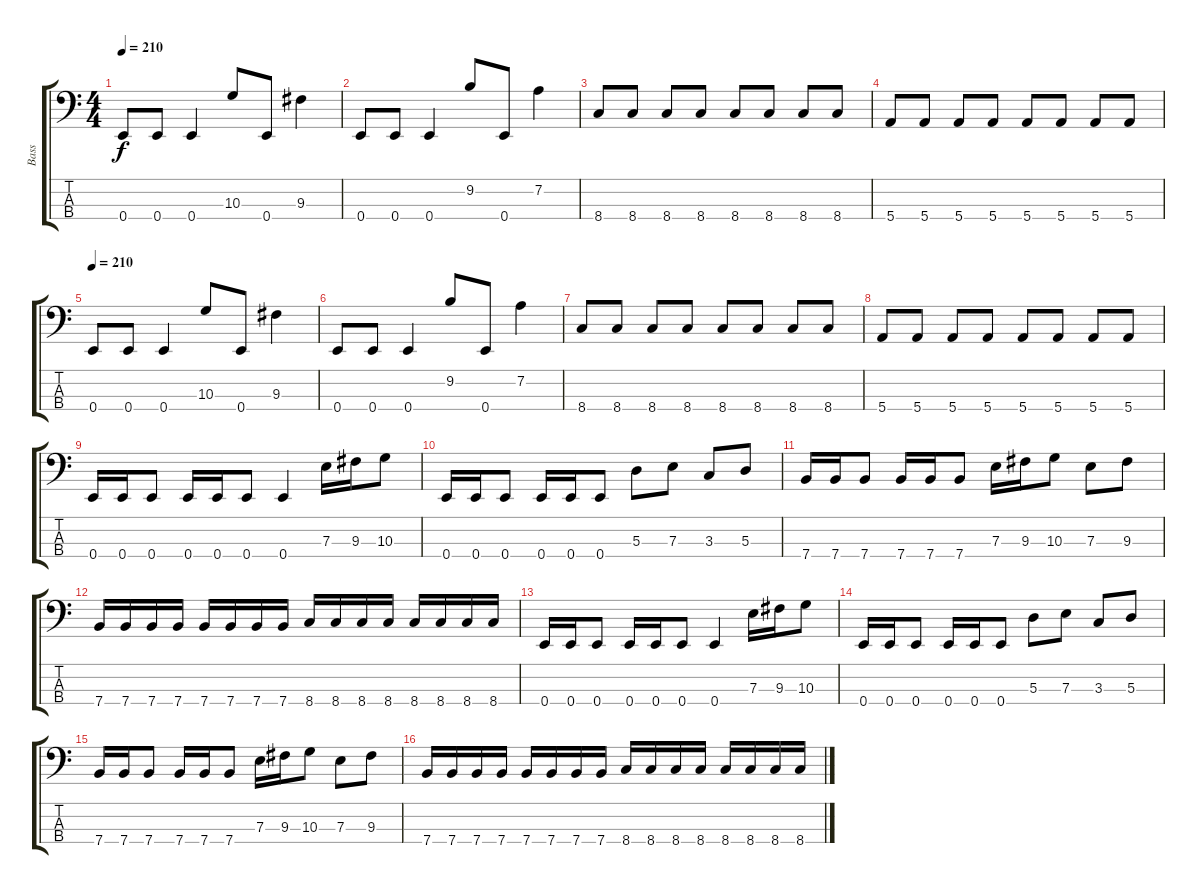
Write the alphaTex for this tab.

\track ("Bass" "Bass") {instrument electricbassfinger}
\staff {score tabs}
\tuning (G2 D2 A1 E1) {hide}
\ts (4 4)
\tempo 210
\clef f4
\ks c
0.4.8{dy f} 0.4.8 0.4.4 10.3.8 0.4.8 9.3.4 |
0.4.8 0.4.8 0.4.4 9.2.8 0.4.8 7.2.4 |
8.4.8 8.4.8 8.4.8 8.4.8 8.4.8 8.4.8 8.4.8 8.4.8 |
5.4.8 5.4.8 5.4.8 5.4.8 5.4.8 5.4.8 5.4.8 5.4.8 |
\tempo 210
0.4.8 0.4.8 0.4.4 10.3.8 0.4.8 9.3.4 |
0.4.8 0.4.8 0.4.4 9.2.8 0.4.8 7.2.4 |
8.4.8 8.4.8 8.4.8 8.4.8 8.4.8 8.4.8 8.4.8 8.4.8 |
5.4.8 5.4.8 5.4.8 5.4.8 5.4.8 5.4.8 5.4.8 5.4.8 |
0.4.16 0.4.16 0.4.8 0.4.16 0.4.16 0.4.8 0.4.4 7.3.16 9.3.16 10.3.8 |
0.4.16 0.4.16 0.4.8 0.4.16 0.4.16 0.4.8 5.3.8 7.3.8 3.3.8 5.3.8 |
7.4.16 7.4.16 7.4.8 7.4.16 7.4.16 7.4.8 7.3.16 9.3.16 10.3.8 7.3.8 9.3.8 |
7.4.16 7.4.16 7.4.16 7.4.16 7.4.16 7.4.16 7.4.16 7.4.16 8.4.16 8.4.16 8.4.16 8.4.16 8.4.16 8.4.16 8.4.16 8.4.16 |
0.4.16 0.4.16 0.4.8 0.4.16 0.4.16 0.4.8 0.4.4 7.3.16 9.3.16 10.3.8 |
0.4.16 0.4.16 0.4.8 0.4.16 0.4.16 0.4.8 5.3.8 7.3.8 3.3.8 5.3.8 |
7.4.16 7.4.16 7.4.8 7.4.16 7.4.16 7.4.8 7.3.16 9.3.16 10.3.8 7.3.8 9.3.8 |
7.4.16 7.4.16 7.4.16 7.4.16 7.4.16 7.4.16 7.4.16 7.4.16 8.4.16 8.4.16 8.4.16 8.4.16 8.4.16 8.4.16 8.4.16 8.4.16
